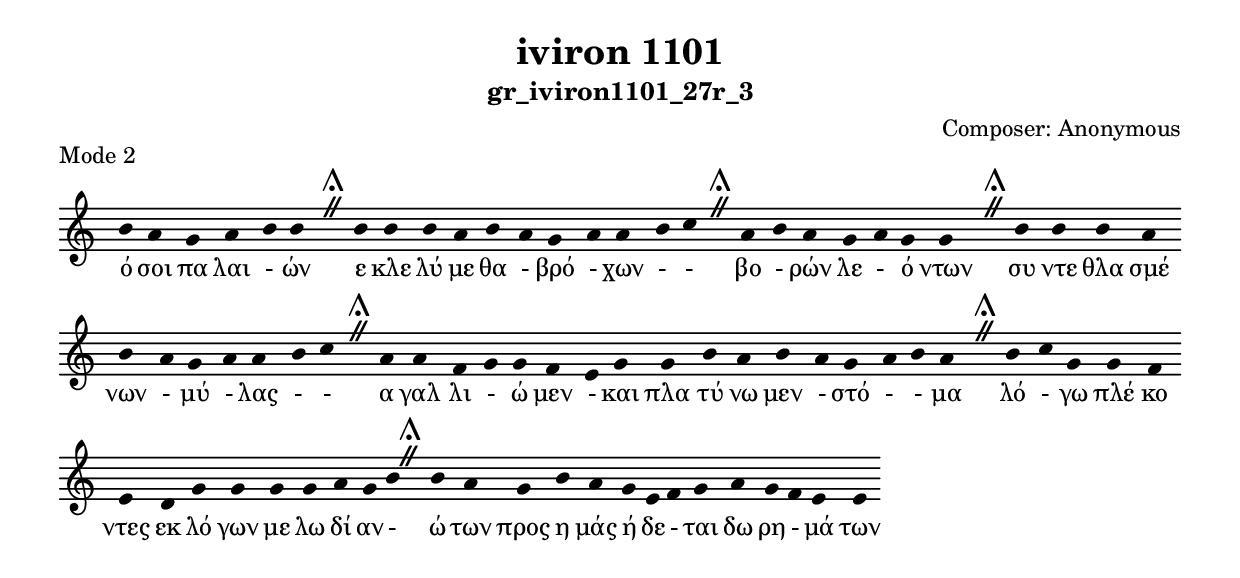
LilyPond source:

\include "gregorian.ly"

	\header {
 	  title = "iviron 1101"
	  subtitle = "gr_iviron1101_27r_3"
	  composer = "Composer: Αnonymous"
	  piece = "Mode 2"
	}

	chant = {
	  b'4 a'4 g'4 a'4 b'4 b'4 \divisioMaior
 b'4 b'4 b'4 a'4 b'4 a'4 g'4 a'4 a'4 b'4 c''4 \divisioMaior
 a'4 b'4 a'4 g'4 a'4 g'4 g'4 \divisioMaior
 b'4 b'4 b'4 a'4 b'4 a'4 g'4 a'4 a'4 b'4 c''4 \divisioMaior
 a'4 a'4 f'4 g'4 g'4 f'4 e'4 g'4 g'4 b'4 a'4 b'4 a'4 g'4 a'4 b'4 a'4 \divisioMaior
 b'4 c''4 g'4 g'4 f'4 e'4 d'4 g'4 g'4 g'4 g'4 a'4 g'4 b'4 \divisioMaior
 b'4 a'4 g'4 b'4 a'4 g'4 e'4 f'4 g'4 a'4 g'4 f'4 e'4 e'4\finalis
	}

	verba = \lyricmode {ό σοι πα λαι - ών 
ε κλε λύ με θα - βρό - χων -  - 
βο - ρών λε - ό ντων 
συ ντε θλα σμέ νων - μύ - λας -  - 
α γαλ λι - ώ μεν - και πλα τύ νω μεν - στό -  - μα 
λό - γω πλέ κο ντες εκ λό γων με λω δί αν - 
ώ των προς η μάς ή δε - ται δω ρη - μά των 
	}


	\score {
	  \new Staff <<
	  \new Voice = "melody" \chant
	  \new Lyrics = "one" \lyricsto melody \verba
	  >>
	  \layout {
	    \context {
	      \Staff
	      \remove "Time_signature_engraver"
	      \remove "Bar_engraver"
	    }
	    \context {
	      \Voice
	      \remove "Stem_engraver"
	    }
	  }
	}